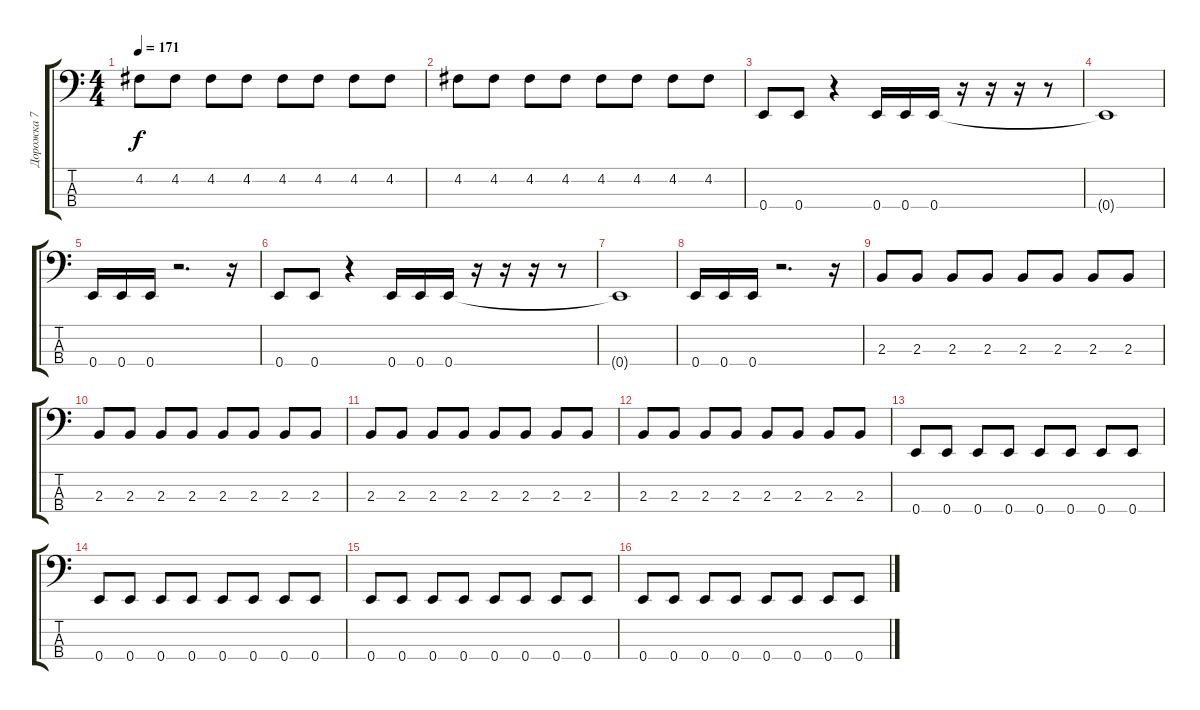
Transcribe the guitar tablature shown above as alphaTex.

\track ("Дорожка 7" "Дорожка 7") {instrument electricbasspick}
\staff {score tabs}
\tuning (G2 D2 A1 E1) {hide}
\ts (4 4)
\tempo 171
\clef f4
\ks c
4.2.8{dy f} 4.2.8 4.2.8 4.2.8 4.2.8 4.2.8 4.2.8 4.2.8 |
4.2.8 4.2.8 4.2.8 4.2.8 4.2.8 4.2.8 4.2.8 4.2.8 |
0.4.8 0.4.8 r.4 0.4.16 0.4.16 0.4.16 r.16 r.16 r.16 r.8 |
0.4{t}.1 |
0.4.16 0.4.16 0.4.16 r.2{d} r.16 |
0.4.8 0.4.8 r.4 0.4.16 0.4.16 0.4.16 r.16 r.16 r.16 r.8 |
0.4{t}.1 |
0.4.16 0.4.16 0.4.16 r.2{d} r.16 |
2.3.8 2.3.8 2.3.8 2.3.8 2.3.8 2.3.8 2.3.8 2.3.8 |
2.3.8 2.3.8 2.3.8 2.3.8 2.3.8 2.3.8 2.3.8 2.3.8 |
2.3.8 2.3.8 2.3.8 2.3.8 2.3.8 2.3.8 2.3.8 2.3.8 |
2.3.8 2.3.8 2.3.8 2.3.8 2.3.8 2.3.8 2.3.8 2.3.8 |
0.4.8 0.4.8 0.4.8 0.4.8 0.4.8 0.4.8 0.4.8 0.4.8 |
0.4.8 0.4.8 0.4.8 0.4.8 0.4.8 0.4.8 0.4.8 0.4.8 |
0.4.8 0.4.8 0.4.8 0.4.8 0.4.8 0.4.8 0.4.8 0.4.8 |
0.4.8 0.4.8 0.4.8 0.4.8 0.4.8 0.4.8 0.4.8 0.4.8
